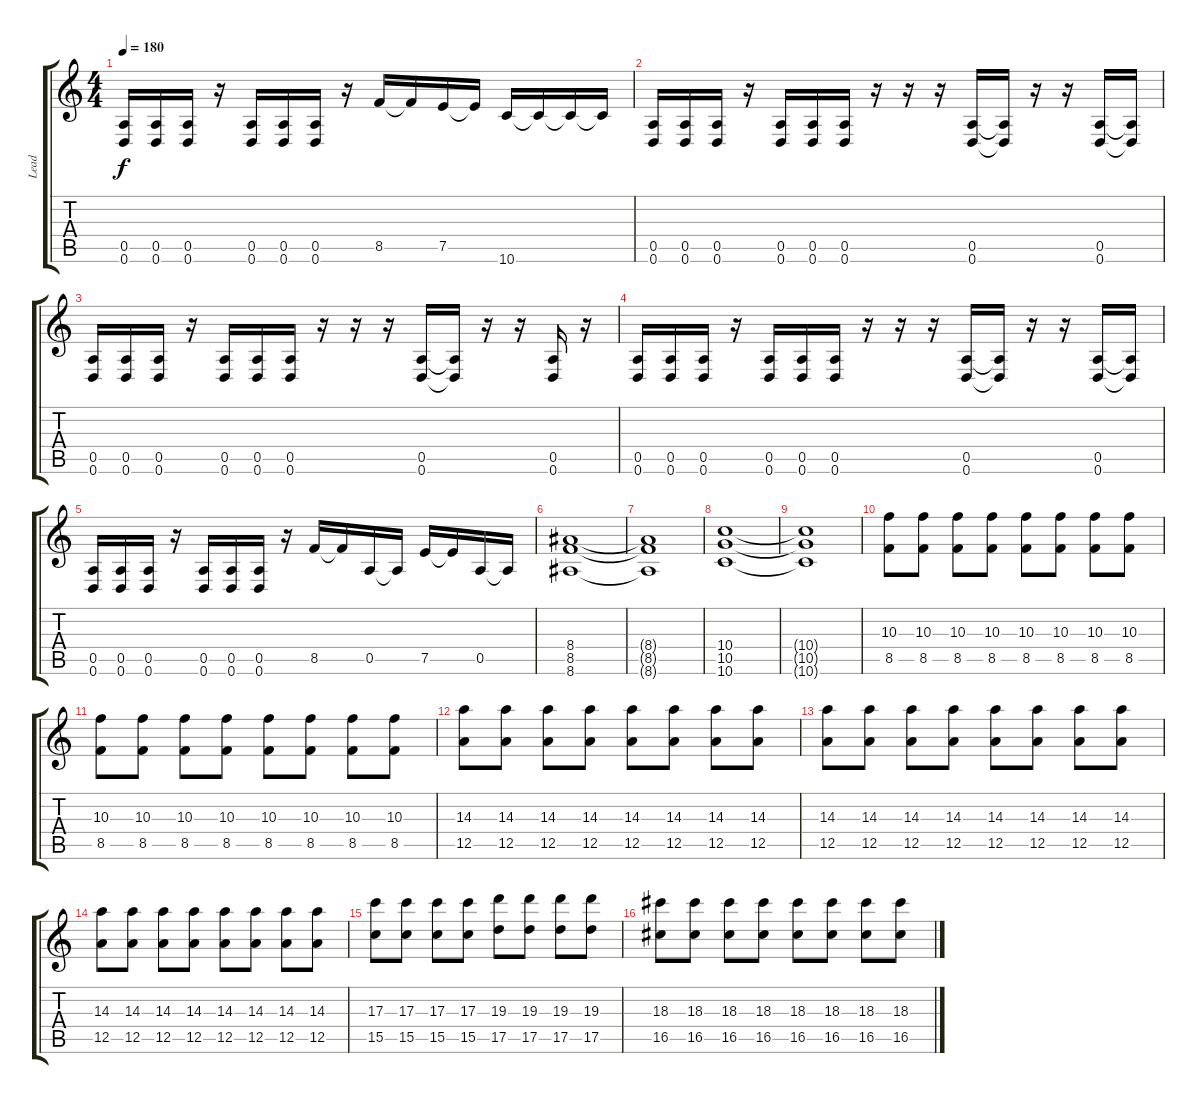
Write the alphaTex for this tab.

\track ("Lead" "Lead") {instrument distortionguitar}
\staff {score tabs}
\tuning (E4 B3 G3 D3 A2 D2) {hide}
\ts (4 4)
\tempo 180
\clef g2
\ks c
(0.5 0.6).16{dy f} (0.5 0.6).16 (0.5 0.6).16 r.16 (0.5 0.6).16 (0.5 0.6).16 (0.5 0.6).16 r.16 8.5.16 8.5{t}.16 7.5.16 7.5{t}.16 10.6.16 10.6{t}.16 10.6{t}.16 10.6{t}.16 |
(0.5 0.6).16 (0.5 0.6).16 (0.5 0.6).16 r.16 (0.5 0.6).16 (0.5 0.6).16 (0.5 0.6).16 r.16 r.16 r.16 (0.5 0.6).16 (0.5{t} 0.6{t}).16 r.16 r.16 (0.5 0.6).16 (0.5{t} 0.6{t}).16 |
(0.5 0.6).16 (0.5 0.6).16 (0.5 0.6).16 r.16 (0.5 0.6).16 (0.5 0.6).16 (0.5 0.6).16 r.16 r.16 r.16 (0.5 0.6).16 (0.5{t} 0.6{t}).16 r.16 r.16 (0.5 0.6).16 r.16 |
(0.5 0.6).16 (0.5 0.6).16 (0.5 0.6).16 r.16 (0.5 0.6).16 (0.5 0.6).16 (0.5 0.6).16 r.16 r.16 r.16 (0.5 0.6).16 (0.5{t} 0.6{t}).16 r.16 r.16 (0.5 0.6).16 (0.5{t} 0.6{t}).16 |
(0.5 0.6).16 (0.5 0.6).16 (0.5 0.6).16 r.16 (0.5 0.6).16 (0.5 0.6).16 (0.5 0.6).16 r.16 8.5.16 8.5{t}.16 0.5.16 0.5{t}.16 7.5.16 7.5{t}.16 0.5.16 0.5{t}.16 |
(8.4 8.5 8.6).1 |
(8.4{t} 8.5{t} 8.6{t}).1 |
(10.4 10.5 10.6).1 |
(10.4{t} 10.5{t} 10.6{t}).1 |
(10.3 8.5).8 (10.3 8.5).8 (10.3 8.5).8 (10.3 8.5).8 (10.3 8.5).8 (10.3 8.5).8 (10.3 8.5).8 (10.3 8.5).8 |
(10.3 8.5).8 (10.3 8.5).8 (10.3 8.5).8 (10.3 8.5).8 (10.3 8.5).8 (10.3 8.5).8 (10.3 8.5).8 (10.3 8.5).8 |
(14.3 12.5).8 (14.3 12.5).8 (14.3 12.5).8 (14.3 12.5).8 (14.3 12.5).8 (14.3 12.5).8 (14.3 12.5).8 (14.3 12.5).8 |
(14.3 12.5).8 (14.3 12.5).8 (14.3 12.5).8 (14.3 12.5).8 (14.3 12.5).8 (14.3 12.5).8 (14.3 12.5).8 (14.3 12.5).8 |
(14.3 12.5).8 (14.3 12.5).8 (14.3 12.5).8 (14.3 12.5).8 (14.3 12.5).8 (14.3 12.5).8 (14.3 12.5).8 (14.3 12.5).8 |
(17.3 15.5).8 (17.3 15.5).8 (17.3 15.5).8 (17.3 15.5).8 (19.3 17.5).8 (19.3 17.5).8 (19.3 17.5).8 (19.3 17.5).8 |
(18.3 16.5).8 (18.3 16.5).8 (18.3 16.5).8 (18.3 16.5).8 (18.3 16.5).8 (18.3 16.5).8 (18.3 16.5).8 (18.3 16.5).8
